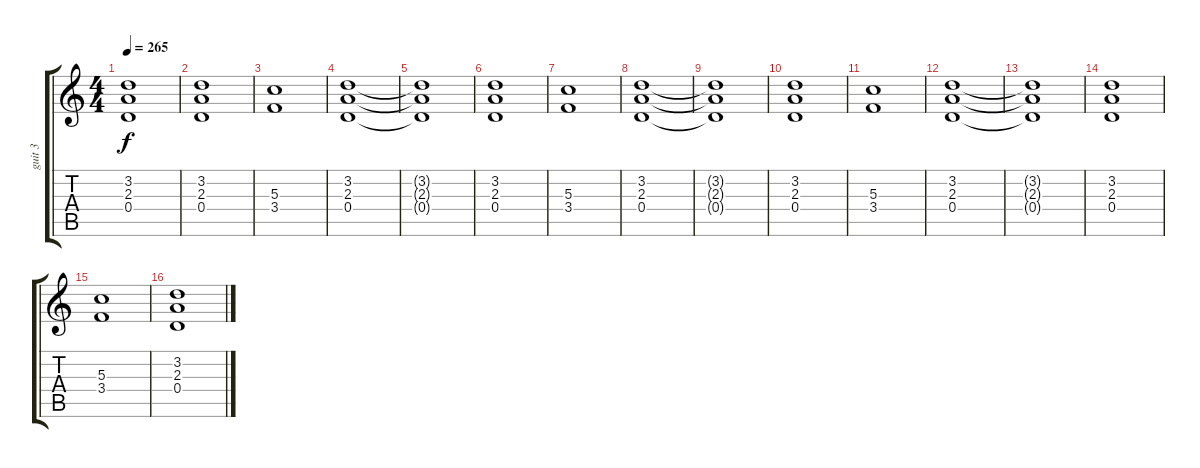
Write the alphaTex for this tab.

\track ("guit 3" "guit 3") {instrument distortionguitar}
\staff {score tabs}
\tuning (E4 B3 G3 D3 A2 E2) {hide}
\ts (4 4)
\tempo 265
\clef g2
\ks c
(3.2{t} 2.3{t} 0.4{t}).1{dy f} |
(3.2 2.3 0.4).1 |
(5.3 3.4).1 |
(3.2 2.3 0.4).1 |
(3.2{t} 2.3{t} 0.4{t}).1 |
(3.2 2.3 0.4).1 |
(5.3 3.4).1 |
(3.2 2.3 0.4).1 |
(3.2{t} 2.3{t} 0.4{t}).1 |
(3.2 2.3 0.4).1 |
(5.3 3.4).1 |
(3.2 2.3 0.4).1 |
(3.2{t} 2.3{t} 0.4{t}).1 |
(3.2 2.3 0.4).1 |
(5.3 3.4).1 |
(3.2 2.3 0.4).1
